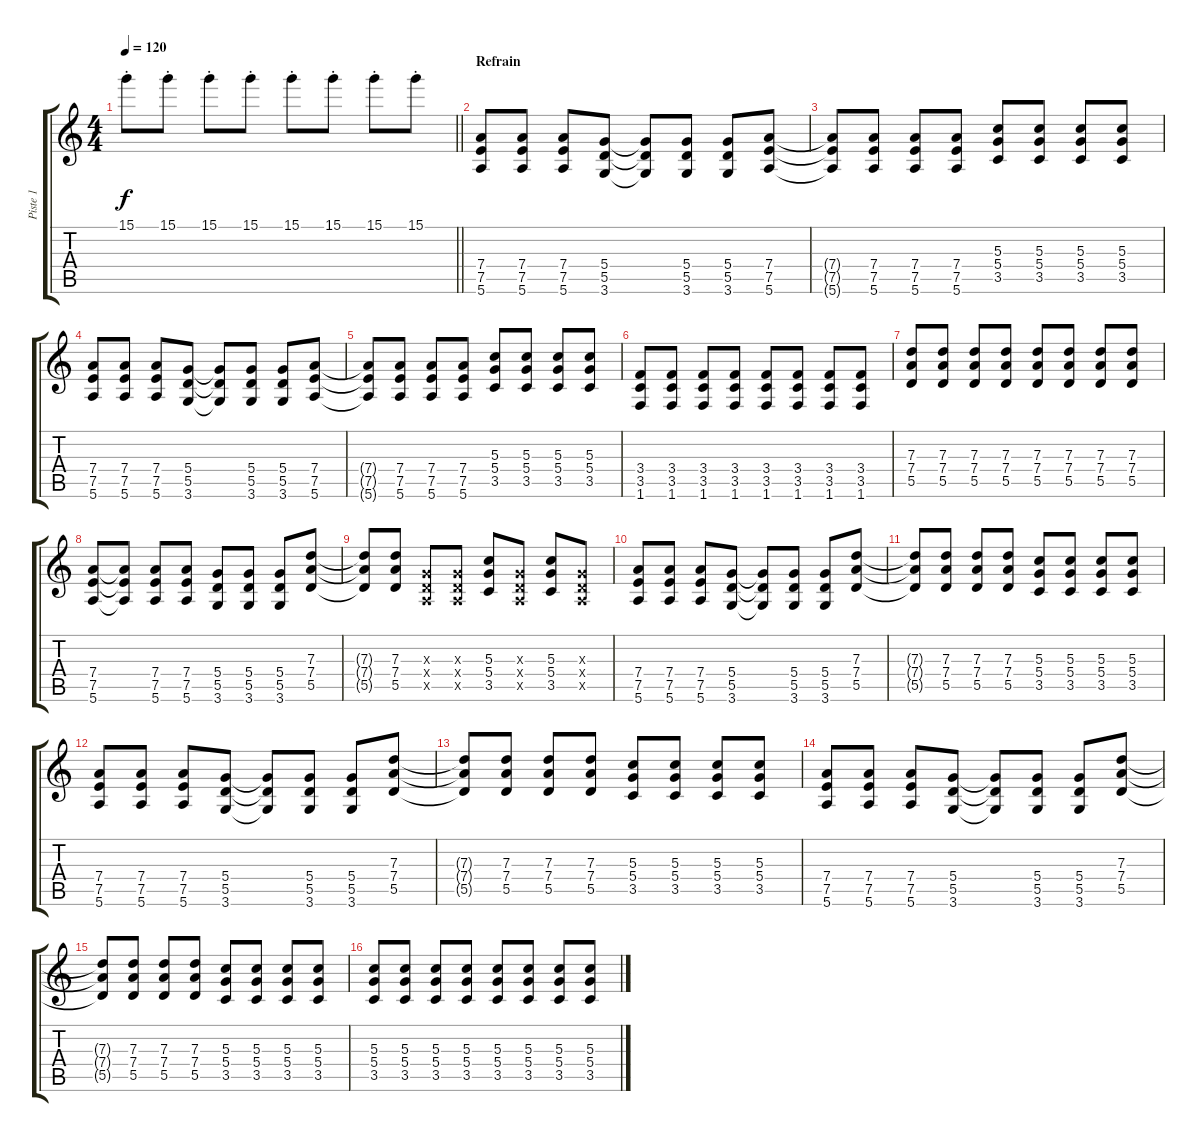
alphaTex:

\track ("Piste 1" "Piste 1") {instrument distortionguitar}
\staff {score tabs}
\tuning (E4 B3 G3 D3 A2 E2) {hide}
\ts (4 4)
\tempo 120
\clef g2
\barLineRight lightlight
\ks c
15.1{st}.8{dy f} 15.1{st}.8 15.1{st}.8 15.1{st}.8 15.1{st}.8 15.1{st}.8 15.1{st}.8 15.1{st}.8 |
\section ("" "Refrain")
(7.4 7.5 5.6).8{volume 13} (7.4 7.5 5.6).8 (7.4 7.5 5.6).8 (5.4 5.5 3.6).8 (5.4{t} 5.5{t} 3.6{t}).8 (5.4 5.5 3.6).8 (5.4 5.5 3.6).8 (7.4 7.5 5.6).8 |
(7.4{t} 7.5{t} 5.6{t}).8 (7.4 7.5 5.6).8 (7.4 7.5 5.6).8 (7.4 7.5 5.6).8 (5.3 5.4 3.5).8 (5.3 5.4 3.5).8 (5.3 5.4 3.5).8 (5.3 5.4 3.5).8 |
(7.4 7.5 5.6).8 (7.4 7.5 5.6).8 (7.4 7.5 5.6).8 (5.4 5.5 3.6).8 (5.4{t} 5.5{t} 3.6{t}).8 (5.4 5.5 3.6).8 (5.4 5.5 3.6).8 (7.4 7.5 5.6).8 |
(7.4{t} 7.5{t} 5.6{t}).8 (7.4 7.5 5.6).8 (7.4 7.5 5.6).8 (7.4 7.5 5.6).8 (5.3 5.4 3.5).8 (5.3 5.4 3.5).8 (5.3 5.4 3.5).8 (5.3 5.4 3.5).8 |
(3.4 3.5 1.6).8 (3.4 3.5 1.6).8 (3.4 3.5 1.6).8 (3.4 3.5 1.6).8 (3.4 3.5 1.6).8 (3.4 3.5 1.6).8 (3.4 3.5 1.6).8 (3.4 3.5 1.6).8 |
(7.3 7.4 5.5).8 (7.3 7.4 5.5).8 (7.3 7.4 5.5).8 (7.3 7.4 5.5).8 (7.3 7.4 5.5).8 (7.3 7.4 5.5).8 (7.3 7.4 5.5).8 (7.3 7.4 5.5).8 |
(7.4 7.5 5.6).8 (7.4{t} 7.5{t} 5.6{t}).8 (7.4 7.5 5.6).8 (7.4 7.5 5.6).8 (5.4 5.5 3.6).8 (5.4 5.5 3.6).8 (5.4 5.5 3.6).8 (7.3 7.4 5.5).8 |
(7.3{t} 7.4{t} 5.5{t}).8 (7.3 7.4 5.5).8 (0.3{x} 0.4{x} 0.5{x}).8 (0.3{x} 0.4{x} 0.5{x}).8 (5.3 5.4 3.5).8 (0.3{x} 0.4{x} 0.5{x}).8 (5.3 5.4 3.5).8 (0.3{x} 0.4{x} 0.5{x}).8 |
(7.4 7.5 5.6).8 (7.4 7.5 5.6).8 (7.4 7.5 5.6).8 (5.4 5.5 3.6).8 (5.4{t} 5.5{t} 3.6{t}).8 (5.4 5.5 3.6).8 (5.4 5.5 3.6).8 (7.3 7.4 5.5).8 |
(7.3{t} 7.4{t} 5.5{t}).8 (7.3 7.4 5.5).8 (7.3 7.4 5.5).8 (7.3 7.4 5.5).8 (5.3 5.4 3.5).8 (5.3 5.4 3.5).8 (5.3 5.4 3.5).8 (5.3 5.4 3.5).8 |
(7.4 7.5 5.6).8 (7.4 7.5 5.6).8 (7.4 7.5 5.6).8 (5.4 5.5 3.6).8 (5.4{t} 5.5{t} 3.6{t}).8 (5.4 5.5 3.6).8 (5.4 5.5 3.6).8 (7.3 7.4 5.5).8 |
(7.3{t} 7.4{t} 5.5{t}).8 (7.3 7.4 5.5).8 (7.3 7.4 5.5).8 (7.3 7.4 5.5).8 (5.3 5.4 3.5).8 (5.3 5.4 3.5).8 (5.3 5.4 3.5).8 (5.3 5.4 3.5).8 |
(7.4 7.5 5.6).8 (7.4 7.5 5.6).8 (7.4 7.5 5.6).8 (5.4 5.5 3.6).8 (5.4{t} 5.5{t} 3.6{t}).8 (5.4 5.5 3.6).8 (5.4 5.5 3.6).8 (7.3 7.4 5.5).8 |
(7.3{t} 7.4{t} 5.5{t}).8 (7.3 7.4 5.5).8 (7.3 7.4 5.5).8 (7.3 7.4 5.5).8 (5.3 5.4 3.5).8 (5.3 5.4 3.5).8 (5.3 5.4 3.5).8 (5.3 5.4 3.5).8 |
(5.3 5.4 3.5).8 (5.3 5.4 3.5).8 (5.3 5.4 3.5).8 (5.3 5.4 3.5).8 (5.3 5.4 3.5).8 (5.3 5.4 3.5).8 (5.3 5.4 3.5).8 (5.3 5.4 3.5).8
